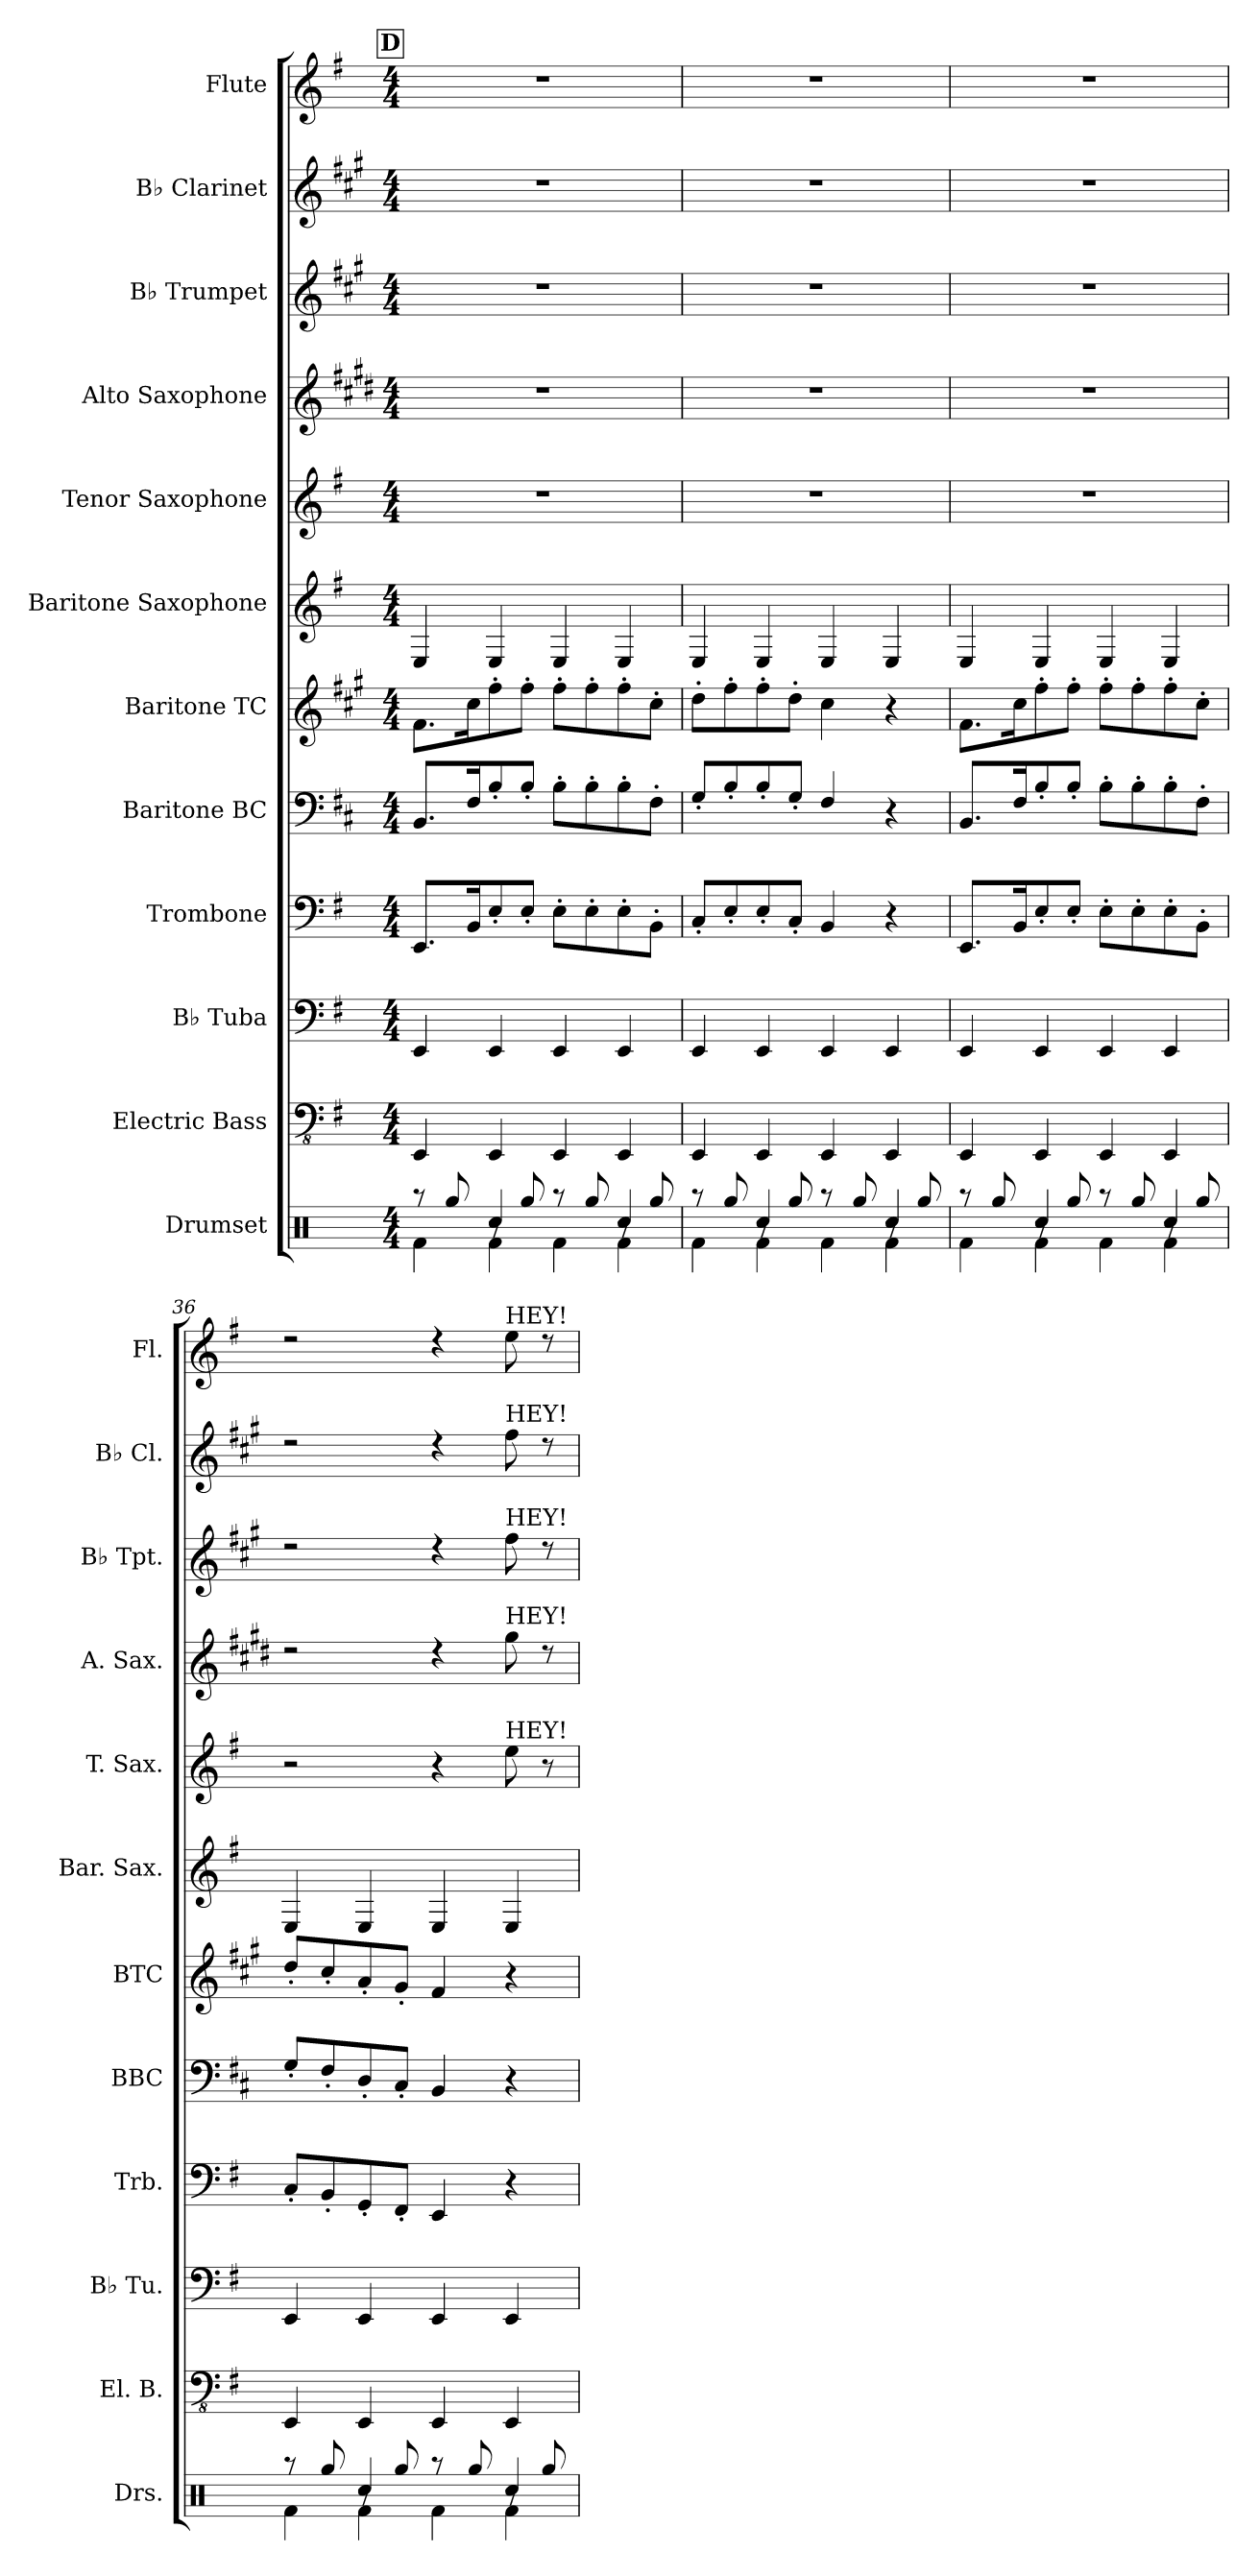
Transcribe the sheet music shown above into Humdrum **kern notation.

**kern	**kern	**kern	**kern	**kern	**kern	**kern	**kern	**kern	**kern	**kern	**kern
*part12	*part11	*part10	*part9	*part8	*part7	*part6	*part5	*part4	*part3	*part2	*part1
*staff12	*staff11	*staff10	*staff9	*staff8	*staff7	*staff6	*staff5	*staff4	*staff3	*staff2	*staff1
*I"Drumset	*I"Electric Bass	*I"B♭ Tuba	*I"Trombone	*I"Baritone BC	*I"Baritone TC	*I"Baritone Saxophone	*I"Tenor Saxophone	*I"Alto Saxophone	*I"B♭ Trumpet	*I"B♭ Clarinet	*I"Flute
*I'Drs.	*I'El. B.	*I'B♭ Tu.	*I'Trb.	*I'BBC	*I'BTC	*I'Bar. Sax.	*I'T. Sax.	*I'A. Sax.	*I'B♭ Tpt.	*I'B♭ Cl.	*I'Fl.
*clefX	*clefFv4	*clefF4	*clefF4	*clefF4	*clefG2	*clefG2	*clefG2	*clefG2	*clefG2	*clefG2	*clefG2
*	*	*	*	*ITrd4c7	*ITrd1c2	*ITrd12c21	*ITrd8c14	*ITrd5c9	*ITrd1c2	*ITrd1c2	*
*k[]	*k[f#]	*k[f#]	*k[f#]	*k[f#]	*k[f#]	*k[f#]	*k[f#]	*k[f#]	*k[f#]	*k[f#]	*k[f#]
*	*G:	*G:	*G:	*G:	*G:	*G:	*G:	*G:	*G:	*G:	*G:
*M4/4	*M4/4	*M4/4	*M4/4	*M4/4	*M4/4	*M4/4	*M4/4	*M4/4	*M4/4	*M4/4	*M4/4
!!LO:REH:place=s1:a:B:fs=14:t=D
=33	=33	=33	=33	=33	=33	=33	=33	=33	=33	=33	=33
*^	*	*	*	*	*	*	*	*	*	*	*
*	*^	*	*	*	*	*	*	*	*	*	*	*
8r	4Rf\	4ryy	4EEE/	4EE/	8.EE/L	8.EE/L	8.e\L	4EE/	1r	1rdd	1rdd	1rdd	1rdd
8Rgg/	.	.	.	.	.	.	.	.	.	.	.	.	.
.	.	.	.	.	16BB/K	16BB/K	16b\K	.	.	.	.	.	.
8r	4Rf\	4Rcc/	4EEE/	4EE/	8E'/	8E'/	8ee'\	4EE/	.	.	.	.	.
8Rgg/	.	.	.	.	8E'/J	8E'/J	8ee'\J	.	.	.	.	.	.
8r	4Rf\	4ryy	4EEE/	4EE/	8E'\L	8E'\L	8ee'\L	4EE/	.	.	.	.	.
8Rgg/	.	.	.	.	8E'\	8E'\	8ee'\	.	.	.	.	.	.
8r	4Rf\	4Rcc/	4EEE/	4EE/	8E'\	8E'\	8ee'\	4EE/	.	.	.	.	.
8Rgg/	.	.	.	.	8BB'\J	8BB'\J	8b'\J	.	.	.	.	.	.
!!LO:PB:g=z
=34	=34	=34	=34	=34	=34	=34	=34	=34	=34	=34	=34	=34	=34
8r	4Rf\	4ryy	4EEE/	4EE/	8C'/L	8C'/L	8cc'\L	4EE/	1r	1rdd	1rdd	1rdd	1rdd
8Rgg/	.	.	.	.	8E'/	8E'/	8ee'\	.	.	.	.	.	.
8r	4Rf\	4Rcc/	4EEE/	4EE/	8E'/	8E'/	8ee'\	4EE/	.	.	.	.	.
8Rgg/	.	.	.	.	8C'/J	8C'/J	8cc'\J	.	.	.	.	.	.
8r	4Rf\	4ryy	4EEE/	4EE/	4BB/	4BB/	4b\	4EE/	.	.	.	.	.
8Rgg/	.	.	.	.	.	.	.	.	.	.	.	.	.
8r	4Rf\	4Rcc/	4EEE/	4EE/	4r	4r	4r	4EE/	.	.	.	.	.
8Rgg/	.	.	.	.	.	.	.	.	.	.	.	.	.
=35	=35	=35	=35	=35	=35	=35	=35	=35	=35	=35	=35	=35	=35
8r	4Rf\	4ryy	4EEE/	4EE/	8.EE/L	8.EE/L	8.e\L	4EE/	1r	1rdd	1rdd	1rdd	1rdd
8Rgg/	.	.	.	.	.	.	.	.	.	.	.	.	.
.	.	.	.	.	16BB/K	16BB/K	16b\K	.	.	.	.	.	.
8r	4Rf\	4Rcc/	4EEE/	4EE/	8E'/	8E'/	8ee'\	4EE/	.	.	.	.	.
8Rgg/	.	.	.	.	8E'/J	8E'/J	8ee'\J	.	.	.	.	.	.
8r	4Rf\	4ryy	4EEE/	4EE/	8E'\L	8E'\L	8ee'\L	4EE/	.	.	.	.	.
8Rgg/	.	.	.	.	8E'\	8E'\	8ee'\	.	.	.	.	.	.
8r	4Rf\	4Rcc/	4EEE/	4EE/	8E'\	8E'\	8ee'\	4EE/	.	.	.	.	.
8Rgg/	.	.	.	.	8BB'\J	8BB'\J	8b'\J	.	.	.	.	.	.
=36	=36	=36	=36	=36	=36	=36	=36	=36	=36	=36	=36	=36	=36
8r	4Rf\	4ryy	4EEE/	4EE/	8C'/L	8C'/L	8cc'/L	4EE/	2r	2rdd	2rdd	2rdd	2rdd
8Rgg/	.	.	.	.	8BB'/	8BB'/	8b'/	.	.	.	.	.	.
8r	4Rf\	4Rcc/	4EEE/	4EE/	8GG'/	8GG'/	8g'/	4EE/	.	.	.	.	.
8Rgg/	.	.	.	.	8FF#'/J	8FF#'/J	8f#'/J	.	.	.	.	.	.
8r	4Rf\	4ryy	4EEE/	4EE/	4EE/	4EE/	4e/	4EE/	4r	4rdd	4rdd	4rdd	4rdd
8Rgg/	.	.	.	.	.	.	.	.	.	.	.	.	.
!	!	!	!	!	!	!	!	!	!	!	!	!	!LO:TX:a:t=HEY!
!	!	!	!	!	!	!	!	!	!	!	!	!LO:TX:a:t=HEY!	!
!	!	!	!	!	!	!	!	!	!	!	!LO:TX:a:t=HEY!	!	!
!	!	!	!	!	!	!	!	!	!	!LO:TX:a:t=HEY!	!	!	!
!	!	!	!	!	!	!	!	!	!LO:TX:a:t=HEY!	!	!	!	!
8r	4Rf\	4Rcc/	4EEE/	4EE/	4r	4r	4r	4EE/	8e\	8b\	8ee\	8ee\	8ee\
8Rgg/	.	.	.	.	.	.	.	.	8r	8rdd	8rdd	8rdd	8rdd
*v	*v	*v	*	*	*	*	*	*	*	*	*	*	*
=	=	=	=	=	=	=	=	=	=	=	=
*-	*-	*-	*-	*-	*-	*-	*-	*-	*-	*-	*-
